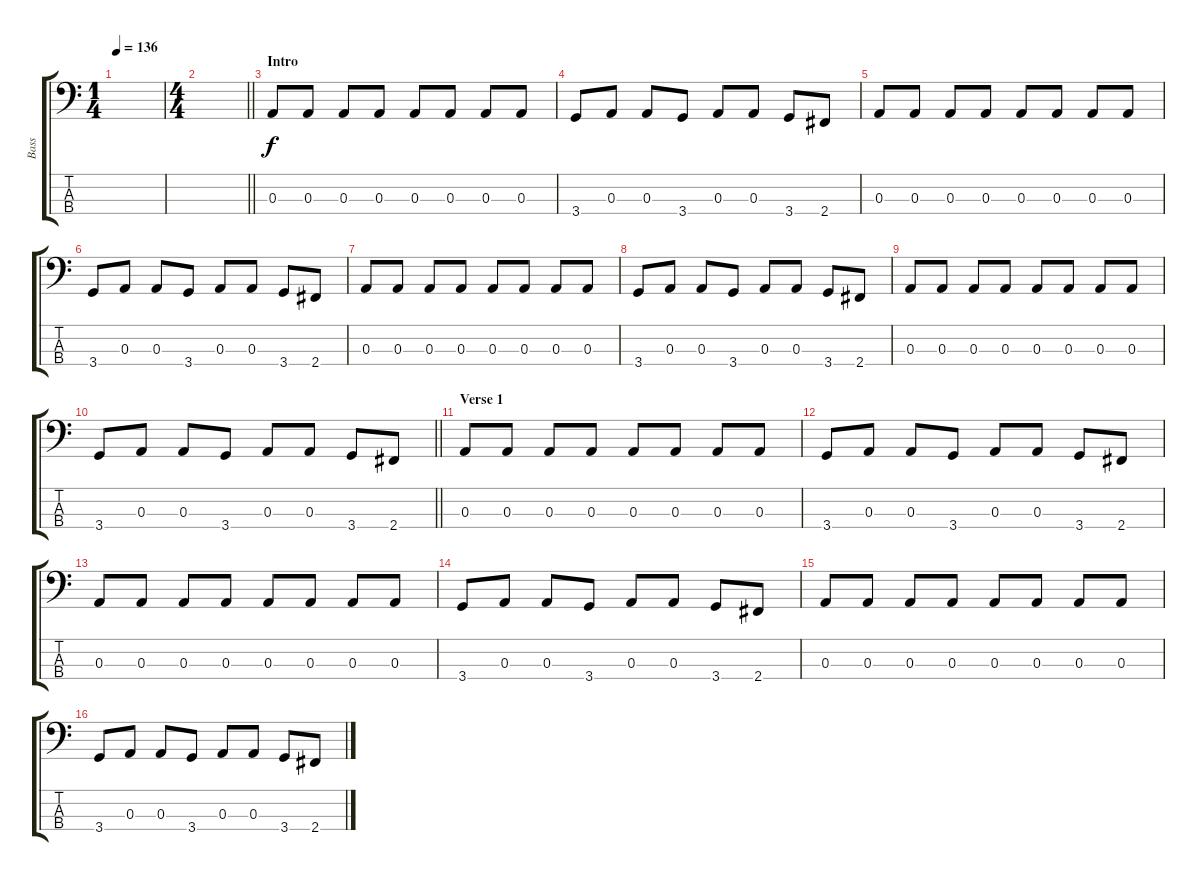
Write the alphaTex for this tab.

\track ("Bass" "Bass") {instrument electricbassfinger}
\staff {score tabs}
\tuning (G2 D2 A1 E1) {hide}
\ts (1 4)
\tempo 136
\clef f4
\ks c
|
\ts (4 4)
\barLineRight lightlight
|
\section ("" "Intro")
0.3.8 0.3.8 0.3.8 0.3.8 0.3.8 0.3.8 0.3.8 0.3.8 |
3.4.8 0.3.8 0.3.8 3.4.8 0.3.8 0.3.8 3.4.8 2.4.8 |
0.3.8 0.3.8 0.3.8 0.3.8 0.3.8 0.3.8 0.3.8 0.3.8 |
3.4.8 0.3.8 0.3.8 3.4.8 0.3.8 0.3.8 3.4.8 2.4.8 |
0.3.8 0.3.8 0.3.8 0.3.8 0.3.8 0.3.8 0.3.8 0.3.8 |
3.4.8 0.3.8 0.3.8 3.4.8 0.3.8 0.3.8 3.4.8 2.4.8 |
0.3.8 0.3.8 0.3.8 0.3.8 0.3.8 0.3.8 0.3.8 0.3.8 |
\barLineRight lightlight
3.4.8 0.3.8 0.3.8 3.4.8 0.3.8 0.3.8 3.4.8 2.4.8 |
\section ("" "Verse 1")
0.3.8 0.3.8 0.3.8 0.3.8 0.3.8 0.3.8 0.3.8 0.3.8 |
3.4.8 0.3.8 0.3.8 3.4.8 0.3.8 0.3.8 3.4.8 2.4.8 |
0.3.8 0.3.8 0.3.8 0.3.8 0.3.8 0.3.8 0.3.8 0.3.8 |
3.4.8 0.3.8 0.3.8 3.4.8 0.3.8 0.3.8 3.4.8 2.4.8 |
0.3.8 0.3.8 0.3.8 0.3.8 0.3.8 0.3.8 0.3.8 0.3.8 |
3.4.8 0.3.8 0.3.8 3.4.8 0.3.8 0.3.8 3.4.8 2.4.8
